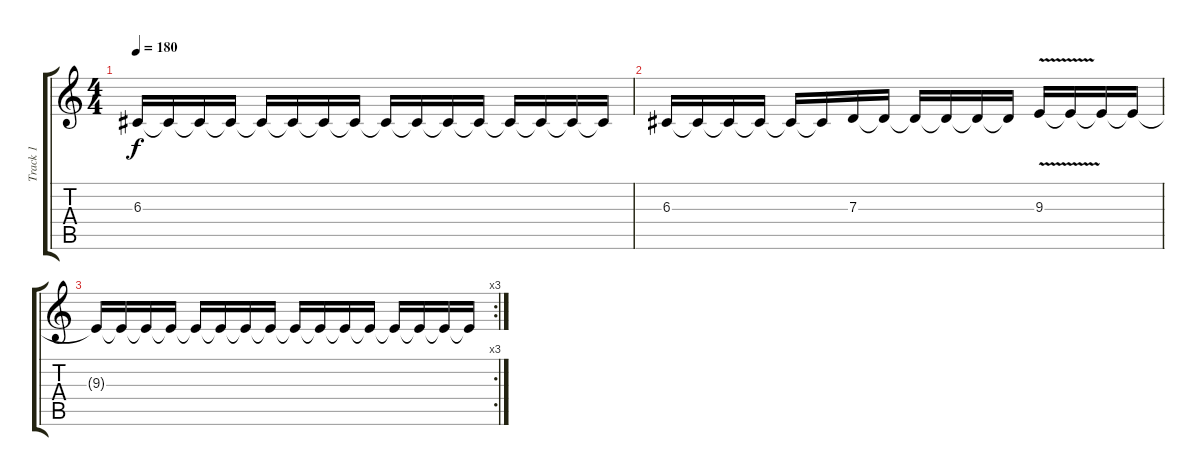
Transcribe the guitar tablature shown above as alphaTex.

\track ("Track 1" "Track 1") {instrument lead5charang}
\staff {score tabs}
\tuning (E4 B3 G3 D3 A2 E2) {hide}
\ts (4 4)
\tempo 180
\clef g2
\ks c
6.3{t}.16{dy f} 6.3{t}.16 6.3{t}.16 6.3{t}.16 6.3{t}.16 6.3{t}.16 6.3{t}.16 6.3{t}.16 6.3{t}.16 6.3{t}.16 6.3{t}.16 6.3{t}.16 6.3{t}.16 6.3{t}.16 6.3{t}.16 6.3{t}.16 |
6.3.16 6.3{t}.16 6.3{t}.16 6.3{t}.16 6.3{t}.16 6.3{t}.16 7.3.16 7.3{t}.16 7.3{t}.16 7.3{t}.16 7.3{t}.16 7.3{t}.16 9.3{v}.16 9.3{t}.16 9.3{t}.16 9.3{t}.16 |
\rc 3
9.3{t}.16 9.3{t}.16 9.3{t}.16 9.3{t}.16 9.3{t}.16 9.3{t}.16 9.3{t}.16 9.3{t}.16 9.3{t}.16 9.3{t}.16 9.3{t}.16 9.3{t}.16 9.3{t}.16 9.3{t}.16 9.3{t}.16 9.3{t}.16
